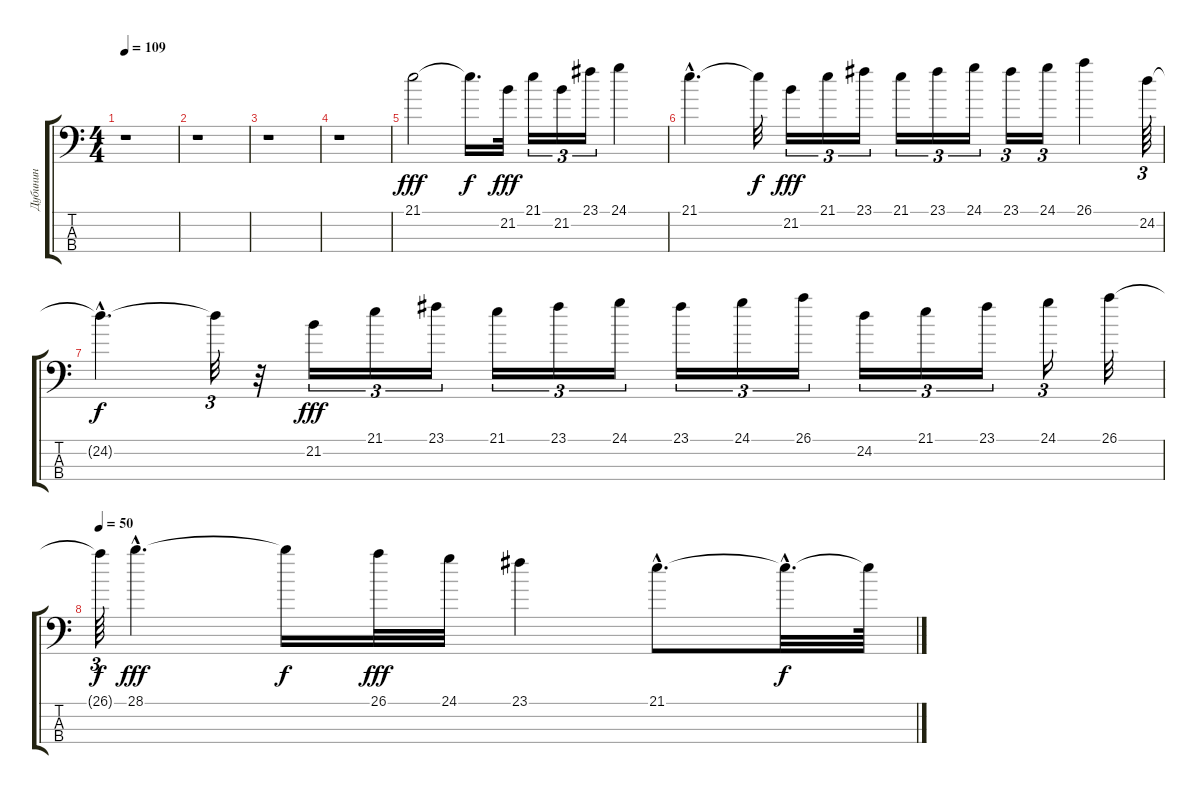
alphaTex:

\track ("Дубинин" "Дубинин") {instrument electricbassfinger}
\staff {score tabs}
\tuning (G2 D2 A1 E1) {hide}
\ts (4 4)
\tempo 109
\tempo 60
\tempo 109
\clef f4
\ks c
r.1{dy fff instrument electricbassfinger} |
r.1 |
r.1 |
r.1 |
21.1.2{instrument drawbarorgan} 21.1{t}.16{d dy f} 21.2.32{dy fff} 21.1.16{tu (3 2)} 21.2.16{tu (3 2)} 23.1.16{tu (3 2)} 24.1.4 |
21.1{hac}.4{d} 21.1{t}.32{dy f} 21.2.16{tu (3 2) dy fff} 21.1.16{tu (3 2)} 23.1.16{tu (3 2)} 21.1.16{tu (3 2)} 23.1.16{tu (3 2)} 24.1.16{tu (3 2)} 23.1.16{tu (3 2)} 24.1.16{tu (3 2)} 26.1.4 24.2.64{tu (3 2)} |
24.2{hac t}.4{d dy f} 24.2{t}.32{tu (3 2)} r.32 21.2.16{tu (3 2) dy fff} 21.1.16{tu (3 2)} 23.1.16{tu (3 2)} 21.1.16{tu (3 2)} 23.1.16{tu (3 2)} 24.1.16{tu (3 2)} 23.1.16{tu (3 2)} 24.1.16{tu (3 2)} 26.1.16{tu (3 2)} 24.2.16{tu (3 2)} 21.1.16{tu (3 2)} 23.1.16{tu (3 2)} 24.1.16{tu (3 2)} 26.1.32 |
\tempo 50
26.1{t}.64{tu (3 2) dy f} 28.1{hac}.4{d dy fff} 28.1{t}.16{dy f} 26.1.32{dy fff} 24.1.32 23.1.4 21.1{hac}.8{d} 21.1{hac t}.32{d dy f} 21.1{t}.64
